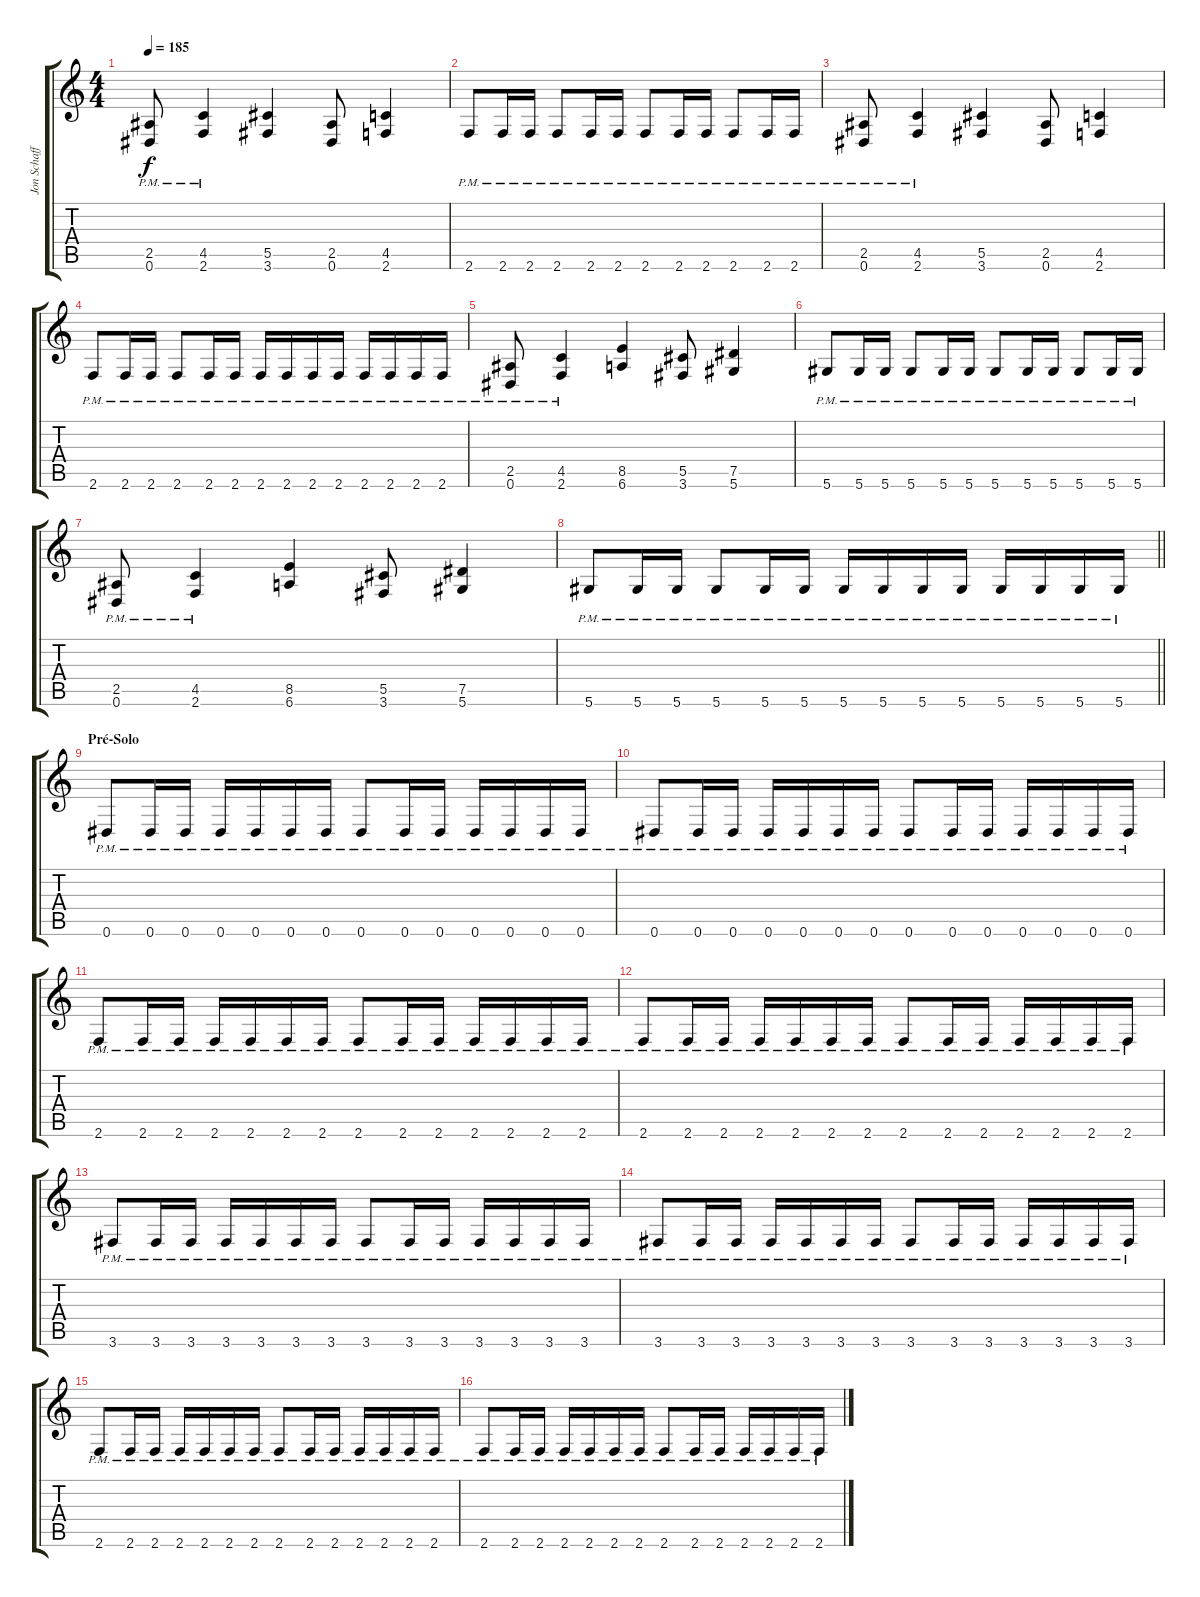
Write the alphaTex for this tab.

\track ("Jon Schaffer" "Jon Schaff") {instrument overdrivenguitar}
\staff {score tabs}
\tuning (Eb4 Bb3 Gb3 Db3 Ab2 Eb2) {hide}
\ts (4 4)
\tempo 185
\clef g2
\ks c
(2.5{pm} 0.6{pm}).8{dy f} (4.5{pm} 2.6{pm}).4 (5.5 3.6).4 (2.5 0.6).8 (4.5 2.6).4 |
2.6{pm}.8 2.6{pm}.16 2.6{pm}.16 2.6{pm}.8 2.6{pm}.16 2.6{pm}.16 2.6{pm}.8 2.6{pm}.16 2.6{pm}.16 2.6{pm}.8 2.6{pm}.16 2.6{pm}.16 |
(2.5{pm} 0.6{pm}).8 (4.5{pm} 2.6{pm}).4 (5.5 3.6).4 (2.5 0.6).8 (4.5 2.6).4 |
2.6{pm}.8 2.6{pm}.16 2.6{pm}.16 2.6{pm}.8 2.6{pm}.16 2.6{pm}.16 2.6{pm}.16 2.6{pm}.16 2.6{pm}.16 2.6{pm}.16 2.6{pm}.16 2.6{pm}.16 2.6{pm}.16 2.6{pm}.16 |
(2.5{pm} 0.6{pm}).8 (4.5{pm} 2.6{pm}).4 (8.5 6.6).4 (5.5 3.6).8 (7.5 5.6).4 |
5.6{pm}.8 5.6{pm}.16 5.6{pm}.16 5.6{pm}.8 5.6{pm}.16 5.6{pm}.16 5.6{pm}.8 5.6{pm}.16 5.6{pm}.16 5.6{pm}.8 5.6{pm}.16 5.6{pm}.16 |
(2.5{pm} 0.6{pm}).8 (4.5{pm} 2.6{pm}).4 (8.5 6.6).4 (5.5 3.6).8 (7.5 5.6).4 |
\barLineRight lightlight
5.6{pm}.8 5.6{pm}.16 5.6{pm}.16 5.6{pm}.8 5.6{pm}.16 5.6{pm}.16 5.6{pm}.16 5.6{pm}.16 5.6{pm}.16 5.6{pm}.16 5.6{pm}.16 5.6{pm}.16 5.6{pm}.16 5.6{pm}.16 |
\section ("" "Pré-Solo")
0.6{pm}.8 0.6{pm}.16 0.6{pm}.16 0.6{pm}.16 0.6{pm}.16 0.6{pm}.16 0.6{pm}.16 0.6{pm}.8 0.6{pm}.16 0.6{pm}.16 0.6{pm}.16 0.6{pm}.16 0.6{pm}.16 0.6{pm}.16 |
0.6{pm}.8 0.6{pm}.16 0.6{pm}.16 0.6{pm}.16 0.6{pm}.16 0.6{pm}.16 0.6{pm}.16 0.6{pm}.8 0.6{pm}.16 0.6{pm}.16 0.6{pm}.16 0.6{pm}.16 0.6{pm}.16 0.6{pm}.16 |
2.6{pm}.8 2.6{pm}.16 2.6{pm}.16 2.6{pm}.16 2.6{pm}.16 2.6{pm}.16 2.6{pm}.16 2.6{pm}.8 2.6{pm}.16 2.6{pm}.16 2.6{pm}.16 2.6{pm}.16 2.6{pm}.16 2.6{pm}.16 |
2.6{pm}.8 2.6{pm}.16 2.6{pm}.16 2.6{pm}.16 2.6{pm}.16 2.6{pm}.16 2.6{pm}.16 2.6{pm}.8 2.6{pm}.16 2.6{pm}.16 2.6{pm}.16 2.6{pm}.16 2.6{pm}.16 2.6{pm}.16 |
3.6{pm}.8 3.6{pm}.16 3.6{pm}.16 3.6{pm}.16 3.6{pm}.16 3.6{pm}.16 3.6{pm}.16 3.6{pm}.8 3.6{pm}.16 3.6{pm}.16 3.6{pm}.16 3.6{pm}.16 3.6{pm}.16 3.6{pm}.16 |
3.6{pm}.8 3.6{pm}.16 3.6{pm}.16 3.6{pm}.16 3.6{pm}.16 3.6{pm}.16 3.6{pm}.16 3.6{pm}.8 3.6{pm}.16 3.6{pm}.16 3.6{pm}.16 3.6{pm}.16 3.6{pm}.16 3.6{pm}.16 |
2.6{pm}.8 2.6{pm}.16 2.6{pm}.16 2.6{pm}.16 2.6{pm}.16 2.6{pm}.16 2.6{pm}.16 2.6{pm}.8 2.6{pm}.16 2.6{pm}.16 2.6{pm}.16 2.6{pm}.16 2.6{pm}.16 2.6{pm}.16 |
2.6{pm}.8 2.6{pm}.16 2.6{pm}.16 2.6{pm}.16 2.6{pm}.16 2.6{pm}.16 2.6{pm}.16 2.6{pm}.8 2.6{pm}.16 2.6{pm}.16 2.6{pm}.16 2.6{pm}.16 2.6{pm}.16 2.6{pm}.16
